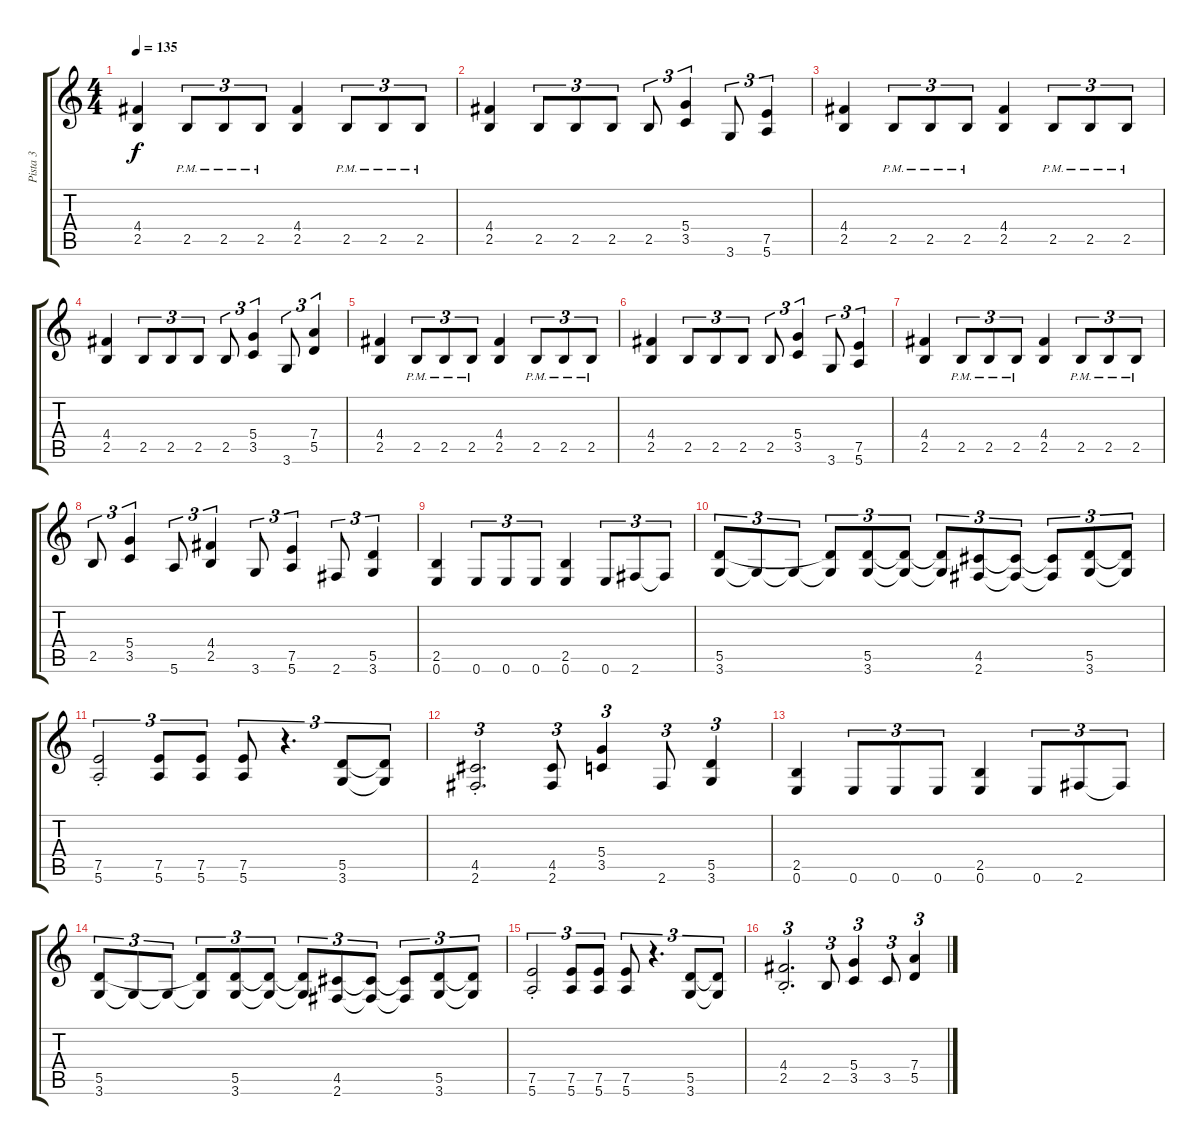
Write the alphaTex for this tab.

\track ("Pista 3" "Pista 3") {instrument distortionguitar}
\staff {score tabs}
\tuning (E4 B3 G3 D3 A2 E2) {hide}
\ts (4 4)
\tempo 135
\clef g2
\ks c
(4.4 2.5).4{dy f} 2.5{pm}.8{tu (3 2)} 2.5{pm}.8{tu (3 2)} 2.5{pm}.8{tu (3 2)} (4.4 2.5).4 2.5{pm}.8{tu (3 2)} 2.5{pm}.8{tu (3 2)} 2.5{pm}.8{tu (3 2)} |
(4.4 2.5).4 2.5.8{tu (3 2)} 2.5.8{tu (3 2)} 2.5.8{tu (3 2)} 2.5.8{tu (3 2)} (5.4 3.5).4{tu (3 2)} 3.6.8{tu (3 2)} (7.5 5.6).4{tu (3 2)} |
(4.4 2.5).4 2.5{pm}.8{tu (3 2)} 2.5{pm}.8{tu (3 2)} 2.5{pm}.8{tu (3 2)} (4.4 2.5).4 2.5{pm}.8{tu (3 2)} 2.5{pm}.8{tu (3 2)} 2.5{pm}.8{tu (3 2)} |
(4.4 2.5).4 2.5.8{tu (3 2)} 2.5.8{tu (3 2)} 2.5.8{tu (3 2)} 2.5.8{tu (3 2)} (5.4 3.5).4{tu (3 2)} 3.6.8{tu (3 2)} (7.4 5.5).4{tu (3 2)} |
(4.4 2.5).4 2.5{pm}.8{tu (3 2)} 2.5{pm}.8{tu (3 2)} 2.5{pm}.8{tu (3 2)} (4.4 2.5).4 2.5{pm}.8{tu (3 2)} 2.5{pm}.8{tu (3 2)} 2.5{pm}.8{tu (3 2)} |
(4.4 2.5).4 2.5.8{tu (3 2)} 2.5.8{tu (3 2)} 2.5.8{tu (3 2)} 2.5.8{tu (3 2)} (5.4 3.5).4{tu (3 2)} 3.6.8{tu (3 2)} (7.5 5.6).4{tu (3 2)} |
(4.4 2.5).4 2.5{pm}.8{tu (3 2)} 2.5{pm}.8{tu (3 2)} 2.5{pm}.8{tu (3 2)} (4.4 2.5).4 2.5{pm}.8{tu (3 2)} 2.5{pm}.8{tu (3 2)} 2.5{pm}.8{tu (3 2)} |
2.5.8{tu (3 2)} (5.4 3.5).4{tu (3 2)} 5.6.8{tu (3 2)} (4.4 2.5).4{tu (3 2)} 3.6.8{tu (3 2)} (7.5 5.6).4{tu (3 2)} 2.6.8{tu (3 2)} (5.5 3.6).4{tu (3 2)} |
(2.5 0.6).4 0.6.8{tu (3 2)} 0.6.8{tu (3 2)} 0.6.8{tu (3 2)} (2.5 0.6).4 0.6.8{tu (3 2)} 2.6.8{tu (3 2)} 2.6{t}.8{tu (3 2)} |
(5.5 3.6).8{tu (3 2)} 3.6{t}.8{tu (3 2)} 3.6{t}.8{tu (3 2)} (5.5{t} 3.6{t}).8{tu (3 2)} (5.5 3.6).8{tu (3 2)} (5.5{t} 3.6{t}).8{tu (3 2)} (5.5{t} 3.6{t}).8{tu (3 2)} (4.5 2.6).8{tu (3 2)} (4.5{t} 2.6{t}).8{tu (3 2)} (4.5{t} 2.6{t}).8{tu (3 2)} (5.5 3.6).8{tu (3 2)} (5.5{t} 3.6{t}).8{tu (3 2)} |
(7.5{st} 5.6).2{tu (3 2)} (7.5 5.6).8{tu (3 2)} (7.5 5.6).8{tu (3 2)} (7.5 5.6).8{tu (3 2)} r.4{d tu (3 2)} (5.5 3.6).8{tu (3 2)} (5.5{t} 3.6{t}).8{tu (3 2)} |
(4.5{st} 2.6).2{d tu (3 2)} (4.5 2.6).8{tu (3 2)} (5.4 3.5).4{tu (3 2)} 2.6.8{tu (3 2)} (5.5 3.6).4{tu (3 2)} |
(2.5 0.6).4 0.6.8{tu (3 2)} 0.6.8{tu (3 2)} 0.6.8{tu (3 2)} (2.5 0.6).4 0.6.8{tu (3 2)} 2.6.8{tu (3 2)} 2.6{t}.8{tu (3 2)} |
(5.5 3.6).8{tu (3 2)} 3.6{t}.8{tu (3 2)} 3.6{t}.8{tu (3 2)} (5.5{t} 3.6{t}).8{tu (3 2)} (5.5 3.6).8{tu (3 2)} (5.5{t} 3.6{t}).8{tu (3 2)} (5.5{t} 3.6{t}).8{tu (3 2)} (4.5 2.6).8{tu (3 2)} (4.5{t} 2.6{t}).8{tu (3 2)} (4.5{t} 2.6{t}).8{tu (3 2)} (5.5 3.6).8{tu (3 2)} (5.5{t} 3.6{t}).8{tu (3 2)} |
(7.5{st} 5.6).2{tu (3 2)} (7.5 5.6).8{tu (3 2)} (7.5 5.6).8{tu (3 2)} (7.5 5.6).8{tu (3 2)} r.4{d tu (3 2)} (5.5 3.6).8{tu (3 2)} (5.5{t} 3.6{t}).8{tu (3 2)} |
(4.4 2.5{st}).2{d tu (3 2)} 2.5.8{tu (3 2)} (5.4 3.5).4{tu (3 2)} 3.5.8{tu (3 2)} (7.4 5.5).4{tu (3 2)}
